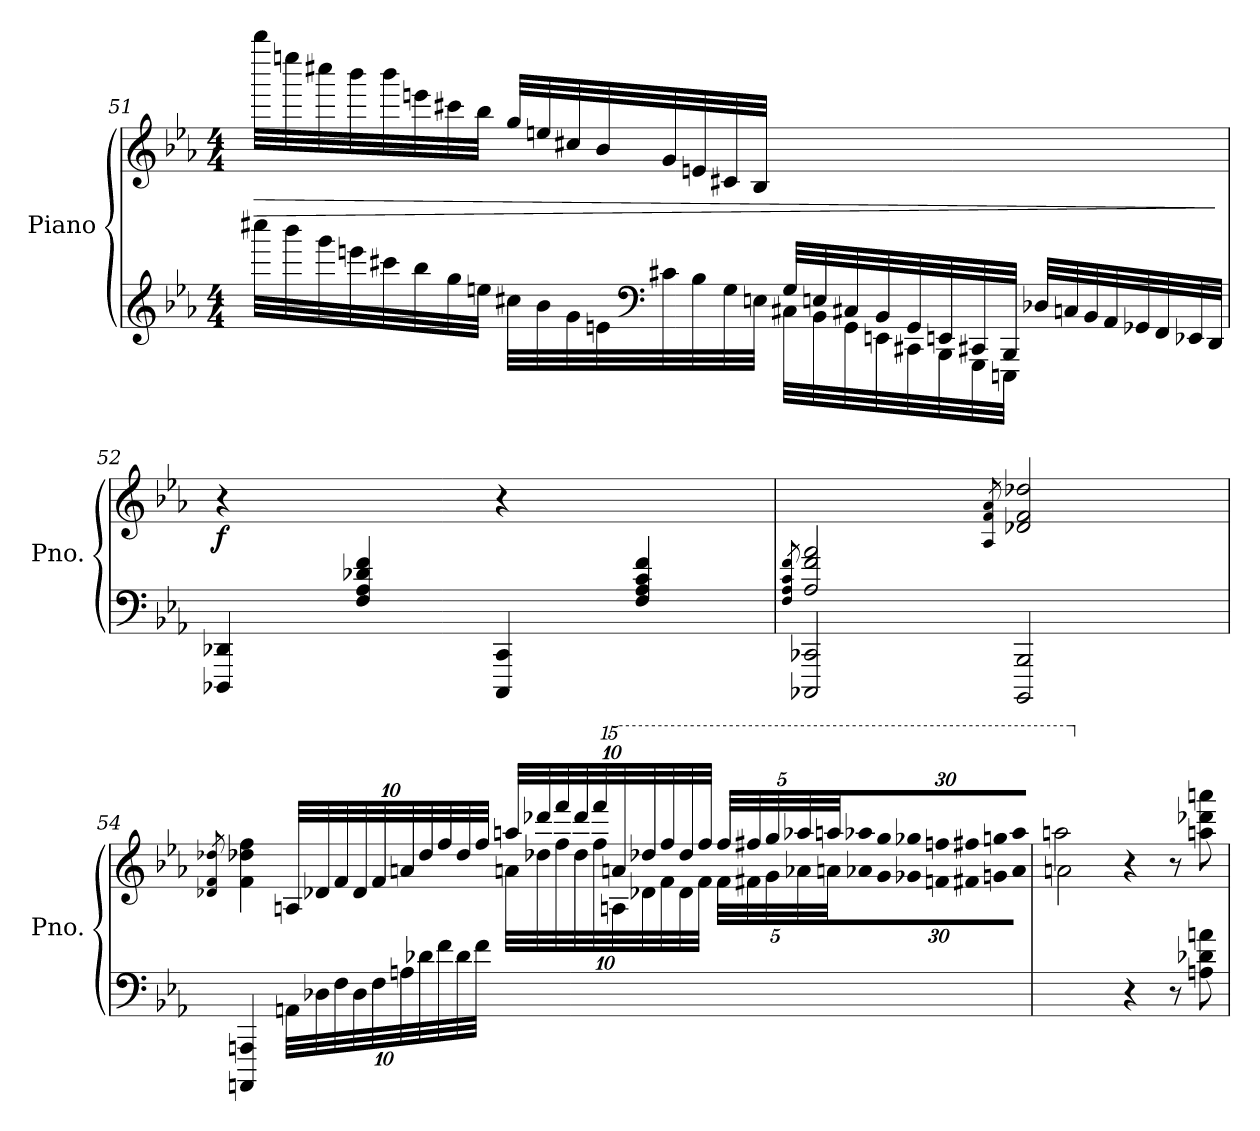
**kern	**kern	**dynam
*part1	*part1	*part1
*staff2	*staff1	*staff1/2
*I"Piano	*	*
*I'Pno.	*	*
!!LO:LB:g=z
*clefG2	*clefG2	*
*k[b-e-a-]	*k[b-e-a-]	*
*M4/4	*M4/4	*
=51	=51	=51
*^	*	*
!	!	!	!LO:HP:b
2ryy	32cccc#X\LLL	32bbbb-\LLL	>
.	32bbb-\	32eeeen\	.
.	32ggg\	32cccc#X\	.
.	32eeen\	32bbb-\	.
.	32ccc#X\	32bbb-\	.
.	32bb-\	32eeen\	.
.	32gg\	32ccc#X\	.
.	32een\JJJ	32bb-\JJJ	.
.	32cc#X\LLL	32gg/LLL	.
.	32b-\	32een/	.
.	32g\	32cc#X/	.
.	32en\	32b-/	.
*clefF4	*	*	*
.	32c#X\	32g/	.
.	32B-\	32en/	.
.	32G\	32c#X/	.
.	32En\JJJ	32B-/JJJ	.
32G/LLL	32C#X\LLL	2ryy	.
32En/	32BB-\	.	.
32C#X/	32GG\	.	.
32BB-/	32EEn\	.	.
32GG/	32CC#X\	.	.
32EEn/	32BBB-\	.	.
32CC#X/	32GGG\	.	.
32BBB-/JJJ	32EEEn\JJJ	.	.
32D-X/LLL	4ryy	.	.
32Cn/	.	.	.
32BB-/	.	.	.
32AA-/	.	.	.
32GG-X/	.	.	.
32FF/	.	.	.
32EE-X/	.	.	.
32DD/JJJ	.	.	.
*v	*v	*	*
.	.	]
!!LO:LB:g=z
=52	=52	=52
*^	*	*
!	!	!	!LO:DY:b
4ryy	4DDD-X/ 4DD-X/	4r	f
4F/ 4A-/ 4d-X/ 4f/	4ryy	4ryy	.
4ryy	4CCC/ 4CC/	4r	.
4F/ 4A-/ 4c/ 4f/	4ryy	4ryy	.
=53	=53	=53	=53
8qF/ 8qA-/ 8qc/ 8qf/	.	.	.
2A-/ 2f/ 2a-/	2CCC-X/ 2CC-X/	2ryy	.
.	.	8qA-/ 8qf/ 8qa-/	.
2ryy	2BBBB-/ 2BBB-/	2d-X/ 2f/ 2dd-X/	.
*v	*v	*	*
!!LO:LB:g=z
=54	=54	=54
.	8qd-X/ 8qf/ 8qdd-X/	.
*	*^	*
4AAAAn/ 4AAAn/	4f\ 4dd-\ 4ff\	2ryy	.
*Xbrackettup	*Xbrackettup	*	*
40AAn\LLL	40An/LLL	.	.
40D-X\	40d-/	.	.
40F\	40f/	.	.
40D-\	40d-/	.	.
40F\	40f/	.	.
40An\	40an/	.	.
40d-X\	40dd-/	.	.
40f\	40ff/	.	.
40d-\	40dd-/	.	.
40f\JJJ	40ff/JJJ	.	.
960%479ryy	40aan/LLL	40an\LLL	.
.	40ddd-X/	40dd-X\	.
.	40fff/	40ff\	.
.	40ddd-/	40dd-\	.
.	40fff/	40ff\	.
*	*15ma	*	*
.	40aaan/	40aan\	.
.	40dddd-X/	40ddd-X\	.
.	40ffff/	40fff\	.
.	40dddd-/	40ddd-\	.
.	40ffff/JJJ	40fff\JJJ	.
.	40ffff/LLL	40fff\LLL	.
.	40ffff#X/	40fff#X\	.
.	40gggg/	40ggg\	.
.	40aaaa-/	40aaa-\	.
.	40aaaan/	40aaan\	.
!	!LO:N:vis=32	!LO:N:vis=32	!
.	960%17aaaa-X/	960%17aaa-X\	.
!	!LO:N:vis=32	!LO:N:vis=32	!
.	960%17gggg/	960%17ggg\	.
!	!LO:N:vis=32	!LO:N:vis=32	!
.	960%17gggg-X/	960%17ggg-X\	.
!	!LO:N:vis=32	!LO:N:vis=32	!
.	960%17ffffn/	960%17fffn\	.
!	!LO:N:vis=32	!LO:N:vis=32	!
.	960%17ffff#X/	960%17fff#X\	.
!	!LO:N:vis=32	!LO:N:vis=32	!
.	960%17ggggn/	960%17gggn\	.
!	!LO:N:vis=32	!LO:N:vis=32	!
.	960%17aaaa-/JJJ	960%17aaa-\JJJ	.
=55	=55	=55	=55
2ryy	2aaaan\	2aaan\	.
*	*X15ma	*	*
4r	4r	2ryy	.
8r	8r	.	.
8An\ 8d-X\ 8an\	8aan\ 8ddd-X\ 8aaan\	.	.
*	*v	*v	*
=	=	=
*-	*-	*-
